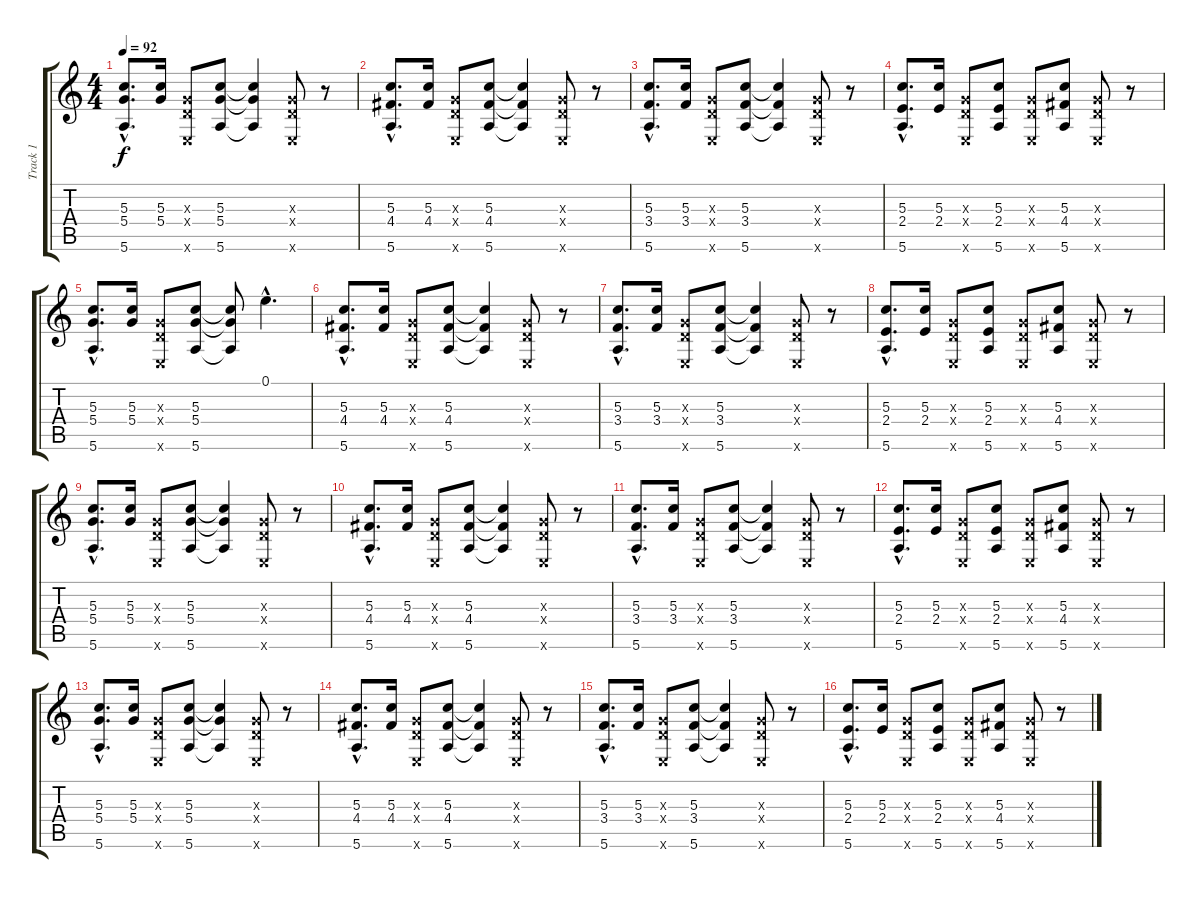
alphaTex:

\track ("Track 1" "Track 1") {instrument acousticguitarsteel}
\staff {score tabs}
\tuning (E4 B3 G3 D3 A2 E2) {hide}
\ts (4 4)
\tempo 92
\clef g2
\ks c
(5.3{hac} 5.4{hac} 5.6{hac}).8{d dy f instrument acousticguitarsteel} (5.3 5.4).16 (0.3{x} 0.4{x} 0.6{x}).8 (5.3 5.4 5.6).8 (5.3{t} 5.4{t} 5.6{t}).4 (0.3{x} 0.4{x} 0.6{x}).8 r.8 |
(5.3{hac} 4.4{hac} 5.6{hac}).8{d} (5.3 4.4).16 (0.3{x} 0.4{x} 0.6{x}).8 (5.3 4.4 5.6).8 (5.3{t} 4.4{t} 5.6{t}).4 (0.3{x} 0.4{x} 0.6{x}).8 r.8 |
(5.3{hac} 3.4{hac} 5.6{hac}).8{d} (5.3 3.4).16 (0.3{x} 0.4{x} 0.6{x}).8 (5.3 3.4 5.6).8 (5.3{t} 3.4{t} 5.6{t}).4 (0.3{x} 0.4{x} 0.6{x}).8 r.8 |
(5.3{hac} 2.4{hac} 5.6{hac}).8{d} (5.3 2.4).16 (0.3{x} 0.4{x} 0.6{x}).8 (5.3 2.4 5.6).8 (0.3{x} 0.4{x} 0.6{x}).8 (5.3 4.4 5.6).8 (0.3{x} 0.4{x} 0.6{x}).8 r.8 |
(5.3{hac} 5.4{hac} 5.6{hac}).8{d} (5.3 5.4).16 (0.3{x} 0.4{x} 0.6{x}).8 (5.3 5.4 5.6).8 (5.3{t} 5.4{t} 5.6{t}).8 0.1{hac}.4{d} |
(5.3{hac} 4.4{hac} 5.6{hac}).8{d} (5.3 4.4).16 (0.3{x} 0.4{x} 0.6{x}).8 (5.3 4.4 5.6).8 (5.3{t} 4.4{t} 5.6{t}).4 (0.3{x} 0.4{x} 0.6{x}).8 r.8 |
(5.3{hac} 3.4{hac} 5.6{hac}).8{d} (5.3 3.4).16 (0.3{x} 0.4{x} 0.6{x}).8 (5.3 3.4 5.6).8 (5.3{t} 3.4{t} 5.6{t}).4 (0.3{x} 0.4{x} 0.6{x}).8 r.8 |
(5.3{hac} 2.4{hac} 5.6{hac}).8{d} (5.3 2.4).16 (0.3{x} 0.4{x} 0.6{x}).8 (5.3 2.4 5.6).8 (0.3{x} 0.4{x} 0.6{x}).8 (5.3 4.4 5.6).8 (0.3{x} 0.4{x} 0.6{x}).8 r.8 |
(5.3{hac} 5.4{hac} 5.6{hac}).8{d} (5.3 5.4).16 (0.3{x} 0.4{x} 0.6{x}).8 (5.3 5.4 5.6).8 (5.3{t} 5.4{t} 5.6{t}).4 (0.3{x} 0.4{x} 0.6{x}).8 r.8 |
(5.3{hac} 4.4{hac} 5.6{hac}).8{d} (5.3 4.4).16 (0.3{x} 0.4{x} 0.6{x}).8 (5.3 4.4 5.6).8 (5.3{t} 4.4{t} 5.6{t}).4 (0.3{x} 0.4{x} 0.6{x}).8 r.8 |
(5.3{hac} 3.4{hac} 5.6{hac}).8{d} (5.3 3.4).16 (0.3{x} 0.4{x} 0.6{x}).8 (5.3 3.4 5.6).8 (5.3{t} 3.4{t} 5.6{t}).4 (0.3{x} 0.4{x} 0.6{x}).8 r.8 |
(5.3{hac} 2.4{hac} 5.6{hac}).8{d} (5.3 2.4).16 (0.3{x} 0.4{x} 0.6{x}).8 (5.3 2.4 5.6).8 (0.3{x} 0.4{x} 0.6{x}).8 (5.3 4.4 5.6).8 (0.3{x} 0.4{x} 0.6{x}).8 r.8 |
(5.3{hac} 5.4{hac} 5.6{hac}).8{d} (5.3 5.4).16 (0.3{x} 0.4{x} 0.6{x}).8 (5.3 5.4 5.6).8 (5.3{t} 5.4{t} 5.6{t}).4 (0.3{x} 0.4{x} 0.6{x}).8 r.8 |
(5.3{hac} 4.4{hac} 5.6{hac}).8{d} (5.3 4.4).16 (0.3{x} 0.4{x} 0.6{x}).8 (5.3 4.4 5.6).8 (5.3{t} 4.4{t} 5.6{t}).4 (0.3{x} 0.4{x} 0.6{x}).8 r.8 |
(5.3{hac} 3.4{hac} 5.6{hac}).8{d} (5.3 3.4).16 (0.3{x} 0.4{x} 0.6{x}).8 (5.3 3.4 5.6).8 (5.3{t} 3.4{t} 5.6{t}).4 (0.3{x} 0.4{x} 0.6{x}).8 r.8 |
(5.3{hac} 2.4{hac} 5.6{hac}).8{d} (5.3 2.4).16 (0.3{x} 0.4{x} 0.6{x}).8 (5.3 2.4 5.6).8 (0.3{x} 0.4{x} 0.6{x}).8 (5.3 4.4 5.6).8 (0.3{x} 0.4{x} 0.6{x}).8 r.8
